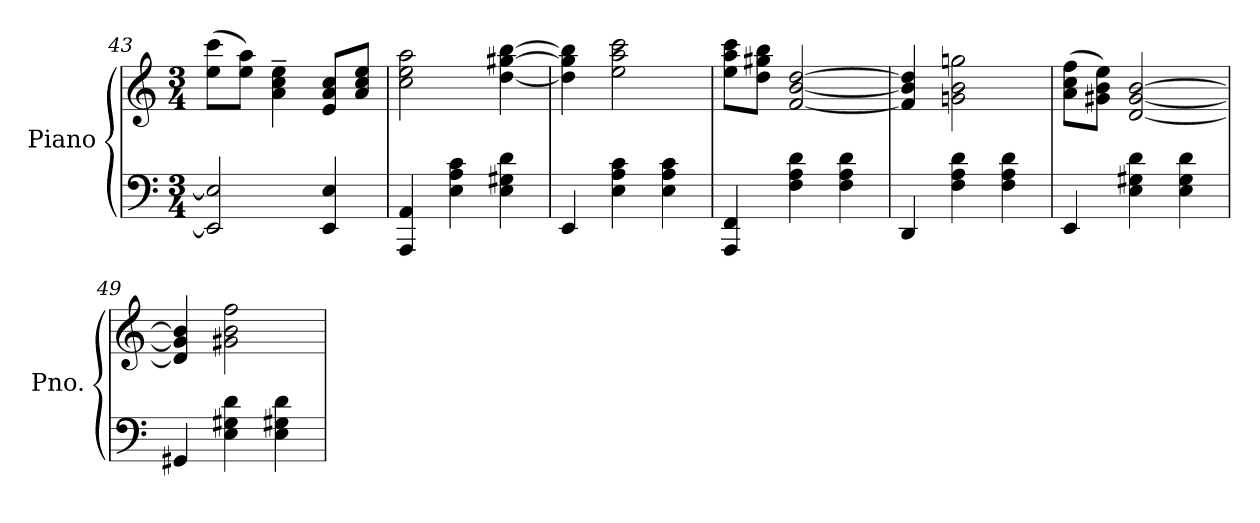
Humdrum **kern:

**kern	**kern	**dynam
*part1	*part1	*part1
*staff2	*staff1	*staff1/2
*I"Piano	*	*
*I'Pno.	*	*
*clefF4	*clefG2	*
*k[]	*k[]	*
*M3/4	*M3/4	*
=43	=43	=43
2EE/] 2E/]	(>8ee\ 8ccc\L	.
.	8ee\ 8aa\J)	.
!	!	!LO:DY:b
!	!	!LO:DY:n=1:b
!	!	!LO:DY:n=2:b
.	4a\~ 4cc\~ 4ee\~	mf mf mf
4EE/ 4E/	8e/ 8a/ 8cc/L	.
.	8a/ 8cc/ 8ee/J	.
=44	=44	=44
4AAA/ 4AA/	2cc\ 2ee\ 2aa\	.
4E\ 4A\ 4c\	.	.
4E\ 4G#X\ 4d\	[4dd\ [4gg#X\ [4bb\	.
=45	=45	=45
4EE/	4dd\] 4gg#\] 4bb\]	.
4E\ 4A\ 4c\	2ee\ 2aa\ 2ccc\	.
4E\ 4A\ 4c\	.	.
=46	=46	=46
4AAA/ 4FF/	8ee\ 8aa\ 8ccc\L	.
.	8dd\ 8gg#X\ 8bb\J	.
4F\ 4A\ 4d\	[2f/ [2b/ [2dd/	.
4F\ 4A\ 4d\	.	.
=47	=47	=47
4DD/	4f/] 4b/] 4dd/]	.
4F\ 4A\ 4d\	2gn\ 2b\ 2ggn\	.
4F\ 4A\ 4d\	.	.
=48	=48	=48
4EE/	(>8a\ 8cc\ 8ff\L	.
.	8g#X\ 8b\ 8ee\J)	.
4E\ 4G#X\ 4d\	[2d/ [2g#/ [2b/	.
4E\ 4G#\ 4d\	.	.
!!LO:LB:g=z
=49	=49	=49
4GG#X/	4d/] 4g#/] 4b/]	.
4E\ 4G#X\ 4d\	2g#X\ 2b\ 2ff\	.
4E\ 4G#X\ 4d\	.	.
=	=	=
*-	*-	*-
